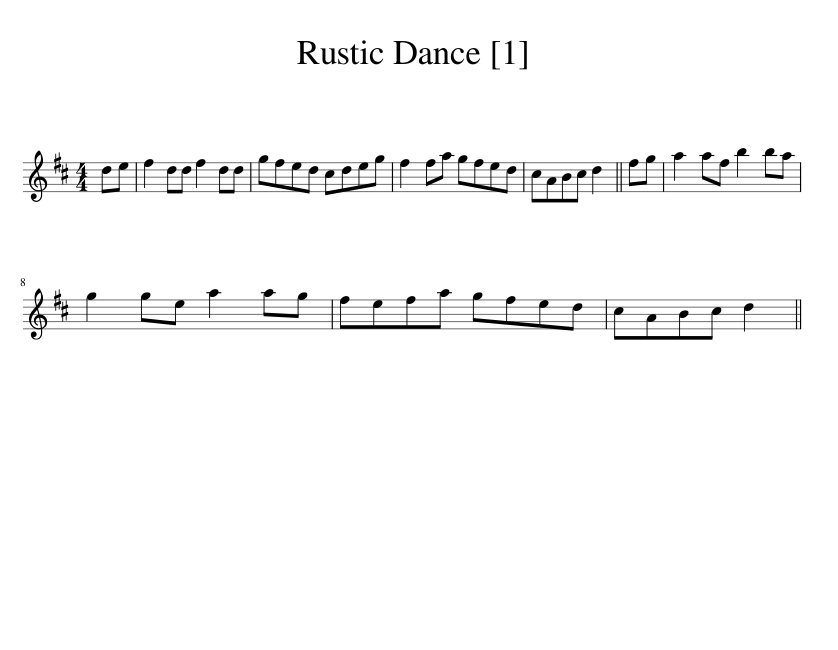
X:1
L:1/8
M:4/4
I:linebreak $
K:D
V:1 treble
V:1
 de | f2 dd f2 dd | gfed cdeg | f2 fa gfed | cABc d2 || %5
 fg | a2 af b2 ba |$ g2 ge a2 ag | fefa gfed | cABc d2 || %10
